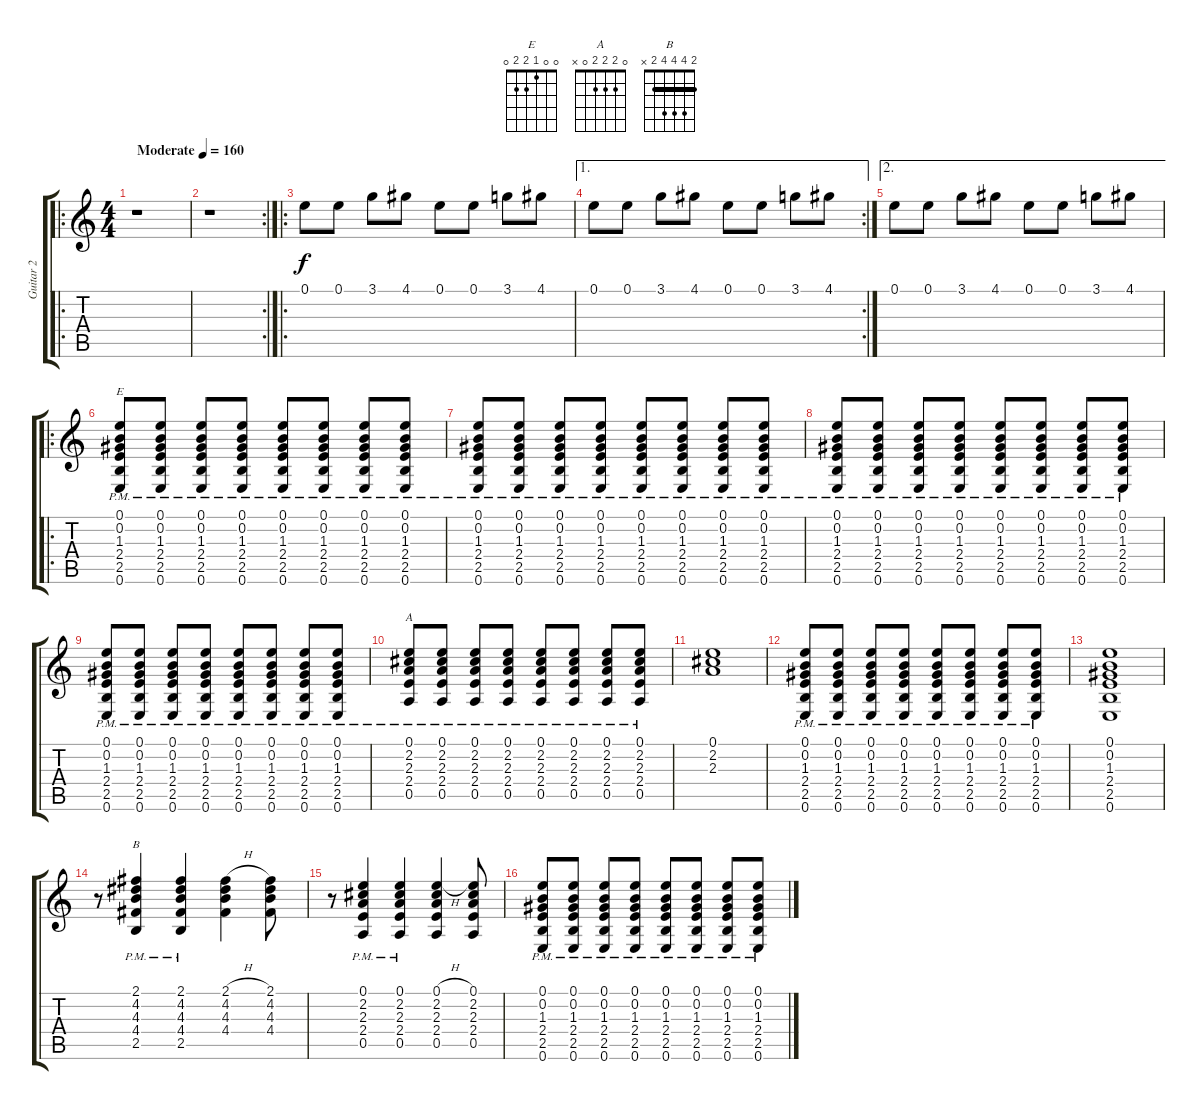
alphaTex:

\track ("Guitar 2" "Guitar 2") {instrument overdrivenguitar}
\staff {score tabs}
\tuning (E4 B3 G3 D3 A2 E2) {hide}
\chord ("E" 0 0 1 2 2 0)
\chord ("A" 0 2 2 2 0 x)
\chord ("B" 2 4 4 4 2 x) {barre 2}
\ro
\ts (4 4)
\tempo (160 "Moderate")
\clef g2
\ks c
r.1{dy f instrument overdrivenguitar} |
\rc 2
r.1 |
\ro
0.1.8 0.1.8 3.1.8 4.1.8 0.1.8 0.1.8 3.1.8 4.1.8 |
\ae 1
\rc 2
0.1.8 0.1.8 3.1.8 4.1.8 0.1.8 0.1.8 3.1.8 4.1.8 |
\ae 2
0.1.8 0.1.8 3.1.8 4.1.8 0.1.8 0.1.8 3.1.8 4.1.8 |
\ro
(0.1{pm} 0.2{pm} 1.3{pm} 2.4{pm} 2.5{pm} 0.6{pm}).8{ch "E"} (0.1{pm} 0.2{pm} 1.3{pm} 2.4{pm} 2.5{pm} 0.6{pm}).8 (0.1{pm} 0.2{pm} 1.3{pm} 2.4{pm} 2.5{pm} 0.6{pm}).8 (0.1{pm} 0.2{pm} 1.3{pm} 2.4{pm} 2.5{pm} 0.6{pm}).8 (0.1{pm} 0.2{pm} 1.3{pm} 2.4{pm} 2.5{pm} 0.6{pm}).8 (0.1{pm} 0.2{pm} 1.3{pm} 2.4{pm} 2.5{pm} 0.6{pm}).8 (0.1{pm} 0.2{pm} 1.3{pm} 2.4{pm} 2.5{pm} 0.6{pm}).8 (0.1{pm} 0.2{pm} 1.3{pm} 2.4{pm} 2.5{pm} 0.6{pm}).8 |
(0.1{pm} 0.2{pm} 1.3{pm} 2.4{pm} 2.5{pm} 0.6{pm}).8 (0.1{pm} 0.2{pm} 1.3{pm} 2.4{pm} 2.5{pm} 0.6{pm}).8 (0.1{pm} 0.2{pm} 1.3{pm} 2.4{pm} 2.5{pm} 0.6{pm}).8 (0.1{pm} 0.2{pm} 1.3{pm} 2.4{pm} 2.5{pm} 0.6{pm}).8 (0.1{pm} 0.2{pm} 1.3{pm} 2.4{pm} 2.5{pm} 0.6{pm}).8 (0.1{pm} 0.2{pm} 1.3{pm} 2.4{pm} 2.5{pm} 0.6{pm}).8 (0.1{pm} 0.2{pm} 1.3{pm} 2.4{pm} 2.5{pm} 0.6{pm}).8 (0.1{pm} 0.2{pm} 1.3{pm} 2.4{pm} 2.5{pm} 0.6{pm}).8 |
(0.1{pm} 0.2{pm} 1.3{pm} 2.4{pm} 2.5{pm} 0.6{pm}).8 (0.1{pm} 0.2{pm} 1.3{pm} 2.4{pm} 2.5{pm} 0.6{pm}).8 (0.1{pm} 0.2{pm} 1.3{pm} 2.4{pm} 2.5{pm} 0.6{pm}).8 (0.1{pm} 0.2{pm} 1.3{pm} 2.4{pm} 2.5{pm} 0.6{pm}).8 (0.1{pm} 0.2{pm} 1.3{pm} 2.4{pm} 2.5{pm} 0.6{pm}).8 (0.1{pm} 0.2{pm} 1.3{pm} 2.4{pm} 2.5{pm} 0.6{pm}).8 (0.1{pm} 0.2{pm} 1.3{pm} 2.4{pm} 2.5{pm} 0.6{pm}).8 (0.1{pm} 0.2{pm} 1.3{pm} 2.4{pm} 2.5{pm} 0.6{pm}).8 |
(0.1{pm} 0.2{pm} 1.3{pm} 2.4{pm} 2.5{pm} 0.6{pm}).8 (0.1{pm} 0.2{pm} 1.3{pm} 2.4{pm} 2.5{pm} 0.6{pm}).8 (0.1{pm} 0.2{pm} 1.3{pm} 2.4{pm} 2.5{pm} 0.6{pm}).8 (0.1{pm} 0.2{pm} 1.3{pm} 2.4{pm} 2.5{pm} 0.6{pm}).8 (0.1{pm} 0.2{pm} 1.3{pm} 2.4{pm} 2.5{pm} 0.6{pm}).8 (0.1{pm} 0.2{pm} 1.3{pm} 2.4{pm} 2.5{pm} 0.6{pm}).8 (0.1{pm} 0.2{pm} 1.3{pm} 2.4{pm} 2.5{pm} 0.6{pm}).8 (0.1{pm} 0.2{pm} 1.3{pm} 2.4{pm} 2.5{pm} 0.6{pm}).8 |
(0.1{pm} 2.2{pm} 2.3{pm} 2.4{pm} 0.5{pm}).8{ch "A"} (0.1{pm} 2.2{pm} 2.3{pm} 2.4{pm} 0.5{pm}).8 (0.1{pm} 2.2{pm} 2.3{pm} 2.4{pm} 0.5{pm}).8 (0.1{pm} 2.2{pm} 2.3{pm} 2.4{pm} 0.5{pm}).8 (0.1{pm} 2.2{pm} 2.3{pm} 2.4{pm} 0.5{pm}).8 (0.1{pm} 2.2{pm} 2.3{pm} 2.4{pm} 0.5{pm}).8 (0.1{pm} 2.2{pm} 2.3{pm} 2.4{pm} 0.5{pm}).8 (0.1{pm} 2.2{pm} 2.3{pm} 2.4{pm} 0.5{pm}).8 |
(0.1 2.2 2.3).1 |
(0.1{pm} 0.2{pm} 1.3{pm} 2.4{pm} 2.5{pm} 0.6{pm}).8 (0.1{pm} 0.2{pm} 1.3{pm} 2.4{pm} 2.5{pm} 0.6{pm}).8 (0.1{pm} 0.2{pm} 1.3{pm} 2.4{pm} 2.5{pm} 0.6{pm}).8 (0.1{pm} 0.2{pm} 1.3{pm} 2.4{pm} 2.5{pm} 0.6{pm}).8 (0.1{pm} 0.2{pm} 1.3{pm} 2.4{pm} 2.5{pm} 0.6{pm}).8 (0.1{pm} 0.2{pm} 1.3{pm} 2.4{pm} 2.5{pm} 0.6{pm}).8 (0.1{pm} 0.2{pm} 1.3{pm} 2.4{pm} 2.5{pm} 0.6{pm}).8 (0.1{pm} 0.2{pm} 1.3{pm} 2.4{pm} 2.5{pm} 0.6{pm}).8 |
(0.1 0.2 1.3 2.4 2.5 0.6).1 |
r.8 (2.1{pm} 4.2{pm} 4.3{pm} 4.4{pm} 2.5{pm}).4{ch "B"} (2.1{pm} 4.2{pm} 4.3{pm} 4.4{pm} 2.5{pm}).4 (2.1{h} 4.2 4.3 4.4).4 (2.1 4.2 4.3 4.4).8 |
r.8 (0.1{pm} 2.2{pm} 2.3{pm} 2.4{pm} 0.5{pm}).4 (0.1{pm} 2.2{pm} 2.3{pm} 2.4{pm} 0.5{pm}).4 (0.1{h} 2.2 2.3 2.4 0.5).4 (0.1 2.2 2.3 2.4 0.5).8 |
(0.1{pm} 0.2{pm} 1.3{pm} 2.4{pm} 2.5{pm} 0.6{pm}).8 (0.1{pm} 0.2{pm} 1.3{pm} 2.4{pm} 2.5{pm} 0.6{pm}).8 (0.1{pm} 0.2{pm} 1.3{pm} 2.4{pm} 2.5{pm} 0.6{pm}).8 (0.1{pm} 0.2{pm} 1.3{pm} 2.4{pm} 2.5{pm} 0.6{pm}).8 (0.1{pm} 0.2{pm} 1.3{pm} 2.4{pm} 2.5{pm} 0.6{pm}).8 (0.1{pm} 0.2{pm} 1.3{pm} 2.4{pm} 2.5{pm} 0.6{pm}).8 (0.1{pm} 0.2{pm} 1.3{pm} 2.4{pm} 2.5{pm} 0.6{pm}).8 (0.1{pm} 0.2{pm} 1.3{pm} 2.4{pm} 2.5{pm} 0.6{pm}).8
